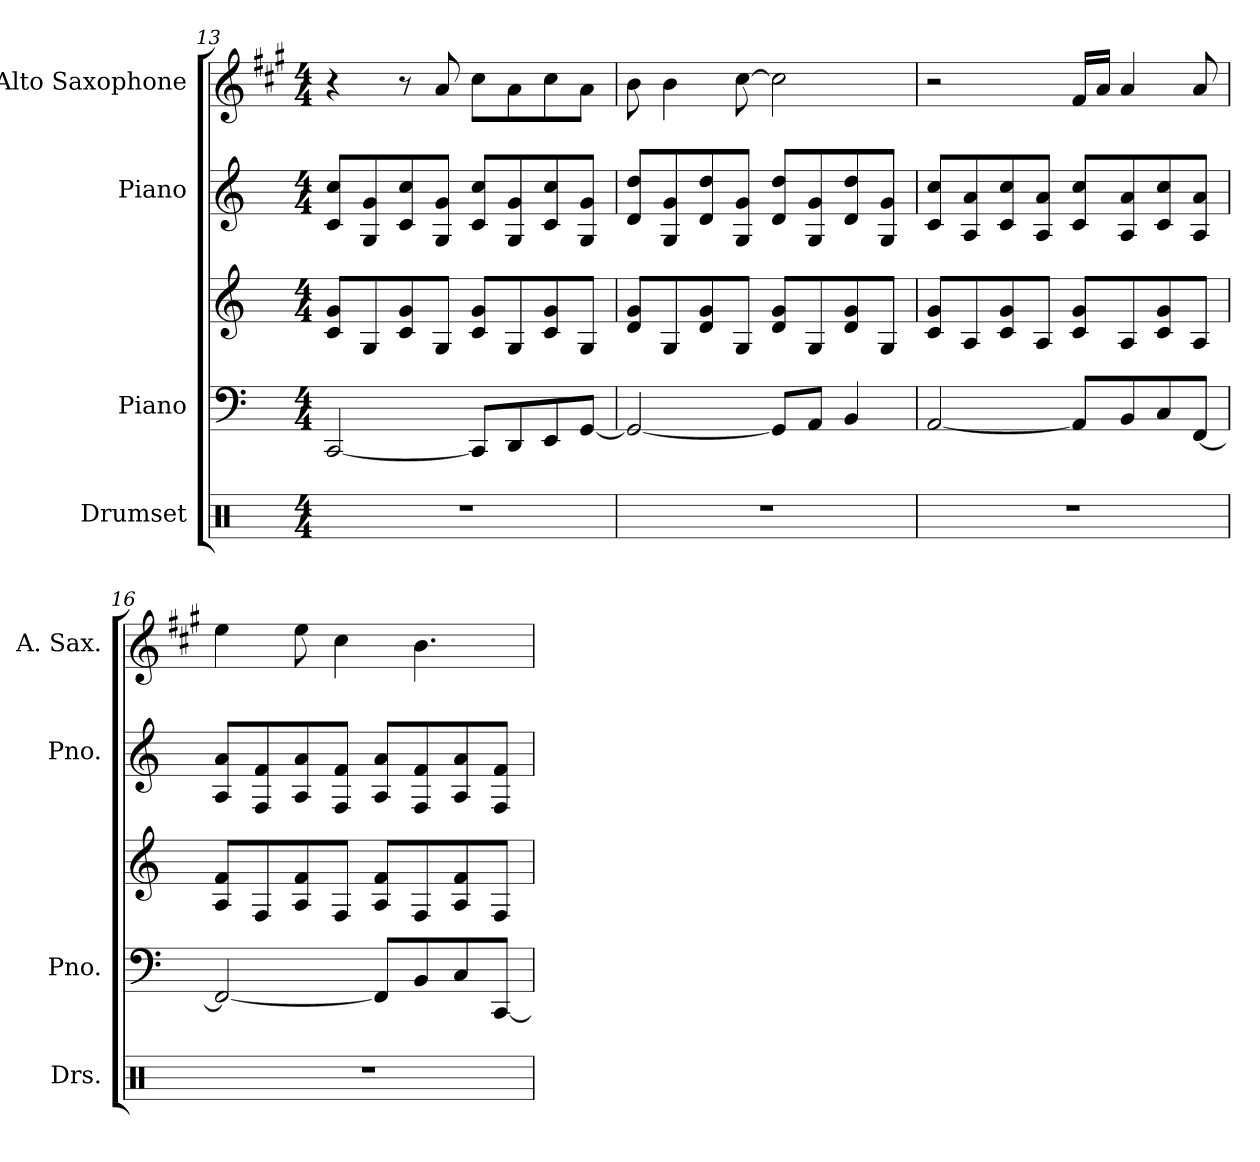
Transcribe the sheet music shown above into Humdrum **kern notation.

**kern	**kern	**kern	**kern	**kern
*part4	*part3	*part3	*part2	*part1
*staff5	*staff4	*staff3	*staff2	*staff1
*I"Drumset	*I"Piano	*	*I"Piano	*I"Alto Saxophone
*I'Drs.	*I'Pno.	*	*I'Pno.	*I'A. Sax.
!!LO:LB:g=z
*clefX	*clefF4	*clefG2	*clefG2	*clefG2
*	*	*	*	*ITrd5c9
*k[]	*k[]	*k[]	*k[]	*k[]
*M4/4	*M4/4	*M4/4	*M4/4	*M4/4
=13	=13	=13	=13	=13
1r	[2CC/	8c/ 8g/L	8c/ 8cc/L	4r
.	.	8G/	8G/ 8g/	.
.	.	8c/ 8g/	8c/ 8cc/	8r
.	.	8G/J	8G/ 8g/J	8c/
.	8CC/L]	8c/ 8g/L	8c/ 8cc/L	8e\L
.	8DD/	8G/	8G/ 8g/	8c\
.	8EE/	8c/ 8g/	8c/ 8cc/	8e\
.	[8GG/J	8G/J	8G/ 8g/J	8c\J
=14	=14	=14	=14	=14
1r	2GG/_	8d/ 8g/L	8d/ 8dd/L	8d\
.	.	8G/	8G/ 8g/	4d\
.	.	8d/ 8g/	8d/ 8dd/	.
.	.	8G/J	8G/ 8g/J	[8e\
.	8GG/L]	8d/ 8g/L	8d/ 8dd/L	2e\]
.	8AA/J	8G/	8G/ 8g/	.
.	4BB/	8d/ 8g/	8d/ 8dd/	.
.	.	8G/J	8G/ 8g/J	.
=15	=15	=15	=15	=15
1r	[2AA/	8c/ 8g/L	8c/ 8cc/L	2r
.	.	8A/	8A/ 8a/	.
.	.	8c/ 8g/	8c/ 8cc/	.
.	.	8A/J	8A/ 8a/J	.
.	8AA/L]	8c/ 8g/L	8c/ 8cc/L	16A/LL
.	.	.	.	16c/JJ
.	8BB/	8A/	8A/ 8a/	4c/
.	8C/	8c/ 8g/	8c/ 8cc/	.
.	[8FF/J	8A/J	8A/ 8a/J	8c/
!!LO:PB:g=z
=16	=16	=16	=16	=16
1r	2FF/_	8A/ 8f/L	8A/ 8a/L	4g\
.	.	8F/	8F/ 8f/	.
.	.	8A/ 8f/	8A/ 8a/	8g\
.	.	8F/J	8F/ 8f/J	4e\
.	8FF/L]	8A/ 8f/L	8A/ 8a/L	.
.	8BB/	8F/	8F/ 8f/	4.d\
.	8C/	8A/ 8f/	8A/ 8a/	.
.	[8CC/J	8F/J	8F/ 8f/J	.
=	=	=	=	=
*-	*-	*-	*-	*-
